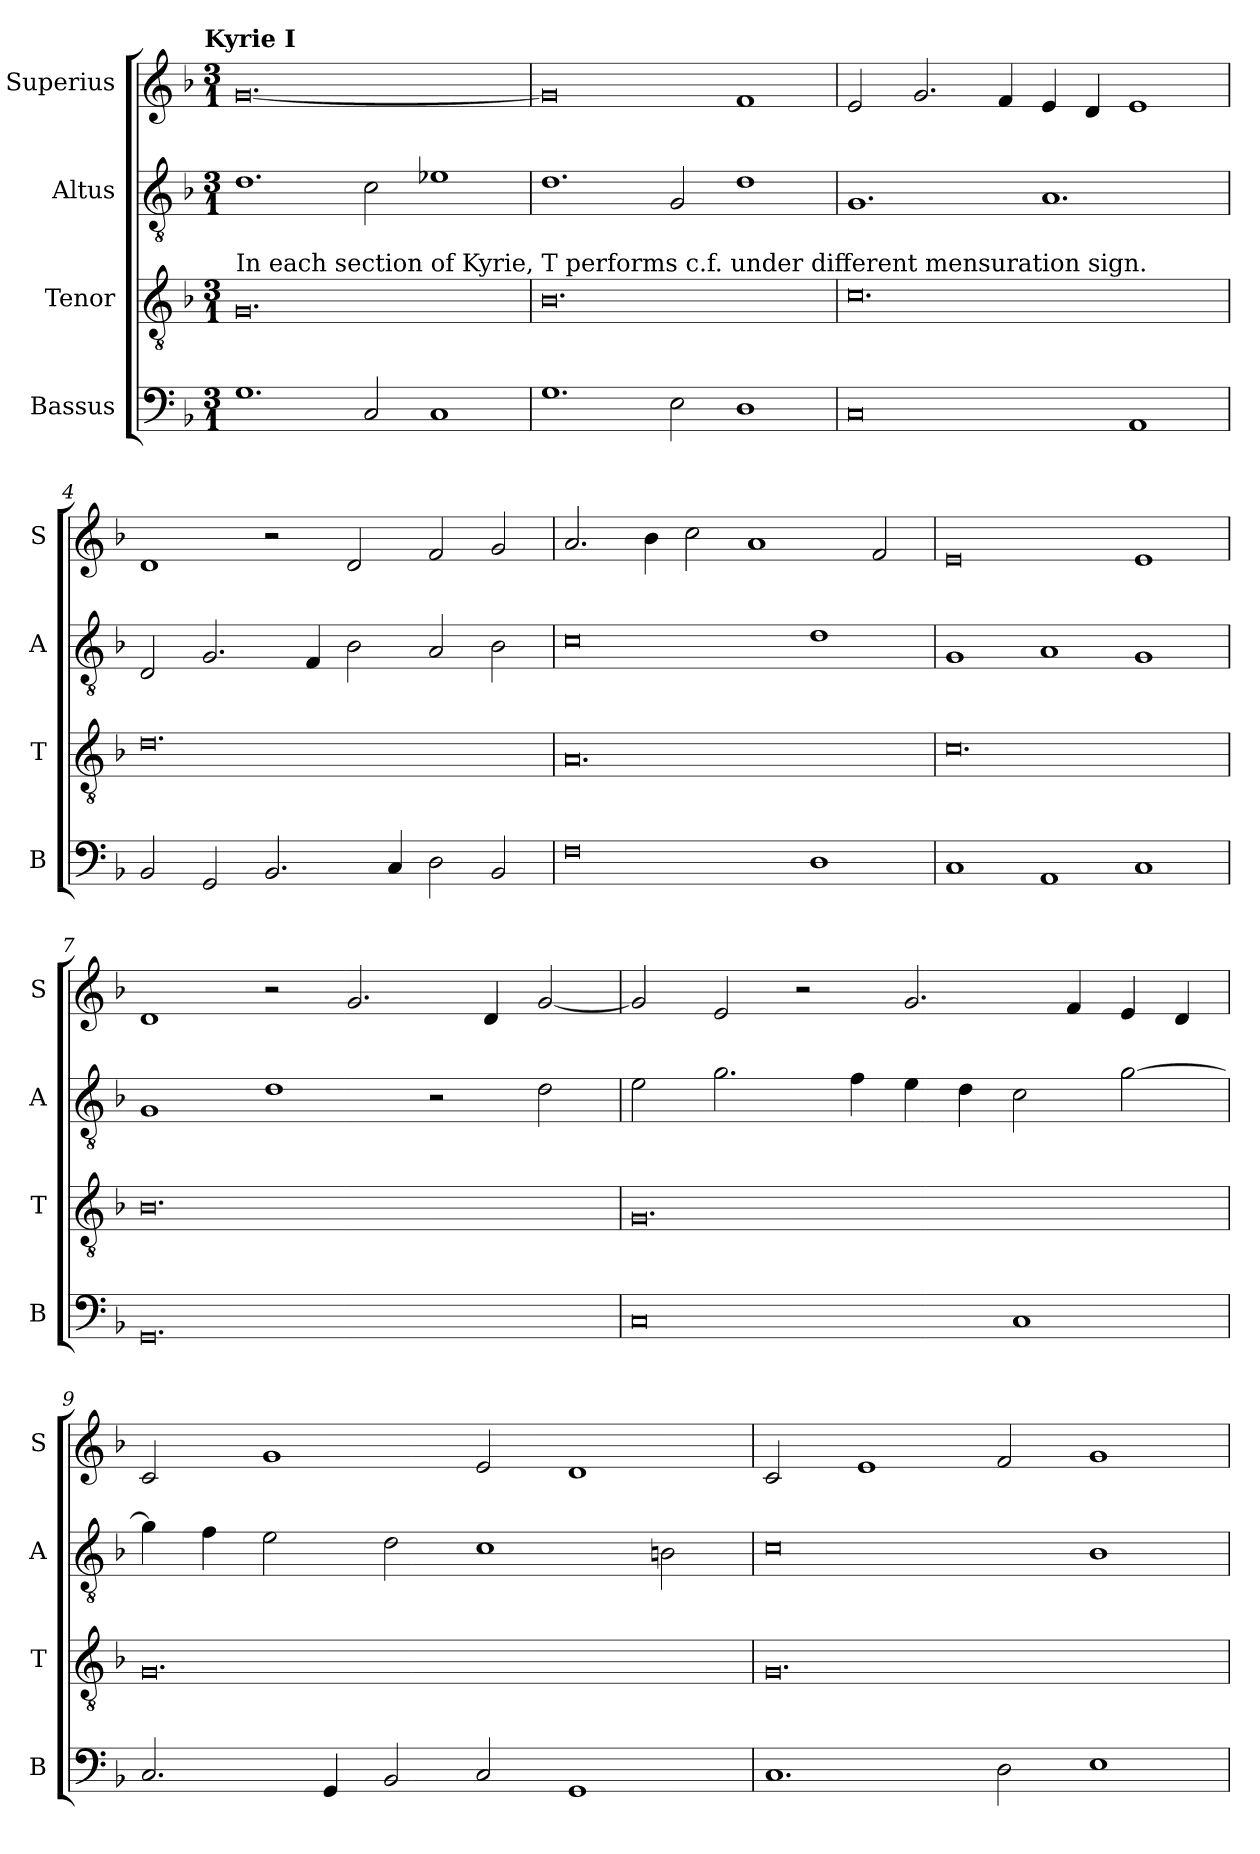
**kern	**kern	**kern	**kern
*part4	*part3	*part2	*part1
*staff4	*staff3	*staff2	*staff1
*I"Bassus	*I"Tenor	*I"Altus	*I"Superius
*I'B	*I'T	*I'A	*I'S
*clefF4	*clefGv2	*clefGv2	*clefG2
*k[b-]	*k[b-]	*k[b-]	*k[b-]
!!LO:TX:omd:t=Kyrie I
*M3/1	*M3/1	*M3/1	*M3/1
=1	=1	=1	=1
!	!LO:TX:a:t=In each section of Kyrie, T performs c.f. under different mensuration sign.	!	!
1.G	0.G	1.d	[0.g
2C/	.	2c\	.
1C	.	1e-X	.
=2	=2	=2	=2
1.G	0.B-	1.d	0g]
2E\	.	2G/	.
1D	.	1d	1f
=3	=3	=3	=3
0C	0.c	1.G	2e/
.	.	.	2.g/
.	.	.	4f/
.	.	1.A	4e/
.	.	.	4d/
1AA	.	.	1e
=4	=4	=4	=4
2BB-/	0.d	2D/	1d
2GG/	.	2.G/	.
2.BB-/	.	.	2r
.	.	4F/	.
.	.	2B-\	2d/
4C/	.	.	.
2D\	.	2A/	2f/
2BB-/	.	2B-\	2g/
=5	=5	=5	=5
0F	0.A	0c	2.a/
.	.	.	4b-\
.	.	.	2cc\
.	.	.	1a
1D	.	1d	.
.	.	.	2f/
=6	=6	=6	=6
1C	0.c	1G	0e
1AA	.	1A	.
1C	.	1G	1e
=7	=7	=7	=7
0.GG	0.B-	1G	1d
.	.	1d	2r
.	.	.	2.g/
.	.	2r	.
.	.	.	4d/
.	.	2d\	[2g/
=8	=8	=8	=8
0C	0.G	2e\	2g/]
.	.	2.g\	2e/
.	.	.	2r
.	.	4f\	.
.	.	4e\	2.g/
.	.	4d\	.
1C	.	2c\	.
.	.	.	4f/
.	.	[2g\	4e/
.	.	.	4d/
=9	=9	=9	=9
2.C/	0.G	4g\]	2c/
.	.	4f\	.
.	.	2e\	1g
4GG/	.	.	.
2BB-/	.	2d\	.
2C/	.	1c	2e/
1GG	.	.	1d
.	.	2Bn\	.
=10	=10	=10	=10
1.C	0.G	0c	2c/
.	.	.	1e
2D\	.	.	2f/
1E	.	1B-	1g
=	=	=	=
*-	*-	*-	*-
